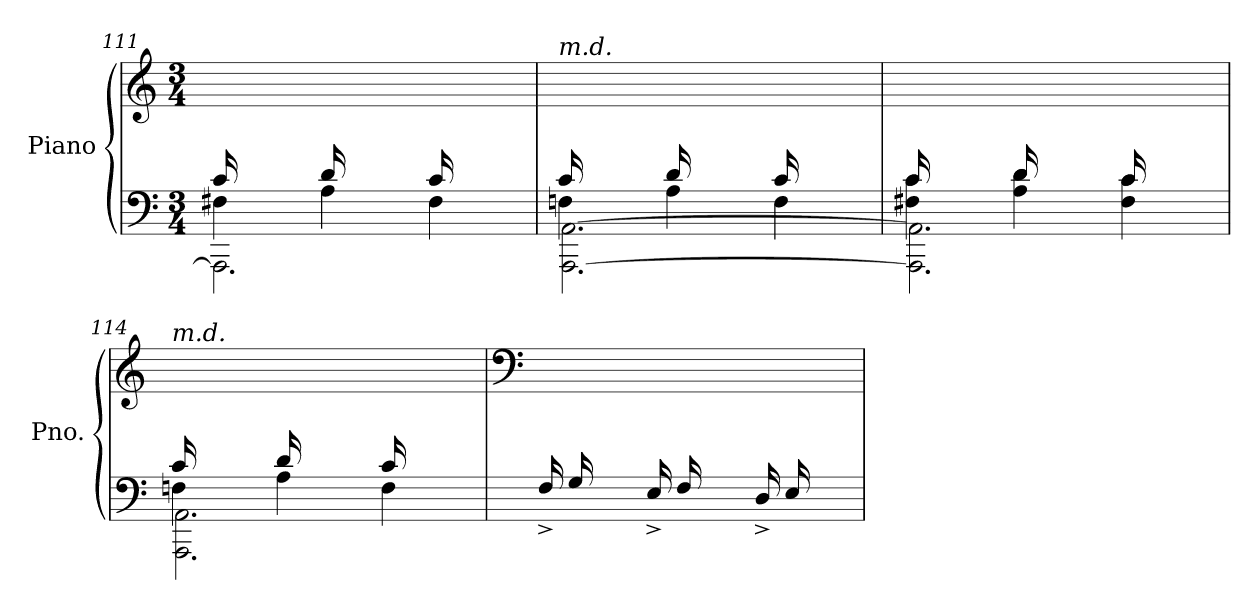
**kern	**kern
*part1	*part1
*staff2	*staff1
*I"Piano	*
*I'Pno.	*
*clefF4	*clefG2
*k[]	*k[]
*M3/4	*M3/4
=111	=111
*^	*
*	*^	*
(16c/LL	4F#X\	2.AAA\]	16ryy
8.ryy	.	.	16e-X\
.	.	.	16a\
.	.	.	16e-\JJ
16d/LL	4A\	.	16ryy
8.ryy	.	.	16f#X\
.	.	.	16cc\
.	.	.	16f#\JJ
16c/LL	4F#\	.	16ryy
8.ryy	.	.	16e-\
.	.	.	16a\
.	.	.	16e-\JJ
=112	=112	=112	=112
!	!	!	!LO:TX:a:i:t=m.d.
16c:/LL	4Fn\	[2.AAA\ [2.AA\	16ryy
8.ryy	.	.	16e-X\
.	.	.	16a\
.	.	.	16e-\JJ
16d/LL	4A\	.	16ryy
8.ryy	.	.	16fn\
.	.	.	16cc\
.	.	.	16f\JJ
16c/LL	4F\	.	16ryy
8.ryy	.	.	16e-\
.	.	.	16a\
.	.	.	16e-\JJ)
!!LO:LB:g=z
=113	=113	=113	=113
(16c/LL	4F#X\ 4c\	2.AAA\] 2.AA\]	16ryy
8.ryy	.	.	16e-X\
.	.	.	16a\
.	.	.	16e-\JJ
16d/LL	4A\ 4d\	.	16ryy
8.ryy	.	.	16f#X\
.	.	.	16cc\
.	.	.	16f#\JJ
16c/LL	4F#\ 4c\	.	16ryy
8.ryy	.	.	16e-\
.	.	.	16a\
.	.	.	16e-\JJ
=114	=114	=114	=114
!	!	!	!LO:TX:a:i:t=m.d.
16c:/LL	4Fn\	2.AAA\ 2.AA\	16ryy
8.ryy	.	.	16e-X\
.	.	.	16a\
.	.	.	16e-\JJ
16d/LL	4A\	.	16ryy
8.ryy	.	.	16fn\
.	.	.	16cc\
.	.	.	16f\JJ
16c/LL	4F\	.	16ryy
8.ryy	.	.	16e-\
.	.	.	16a\
.	.	.	16e-\JJ)
*v	*v	*v	*
=115	=115
*	*clefF4
*	*^
(16F^/LL	2.ryy	8ryy
16G/	.	.
8ryy	.	16A\
.	.	16B\JJ)
(16E^/LL	.	8ryy
16F/	.	.
8ryy	.	16G\
.	.	16A\JJ)
(16D^/LL	.	8ryy
16E/	.	.
8ryy	.	16F\
.	.	16G\JJ)
*	*v	*v
=	=
*-	*-
